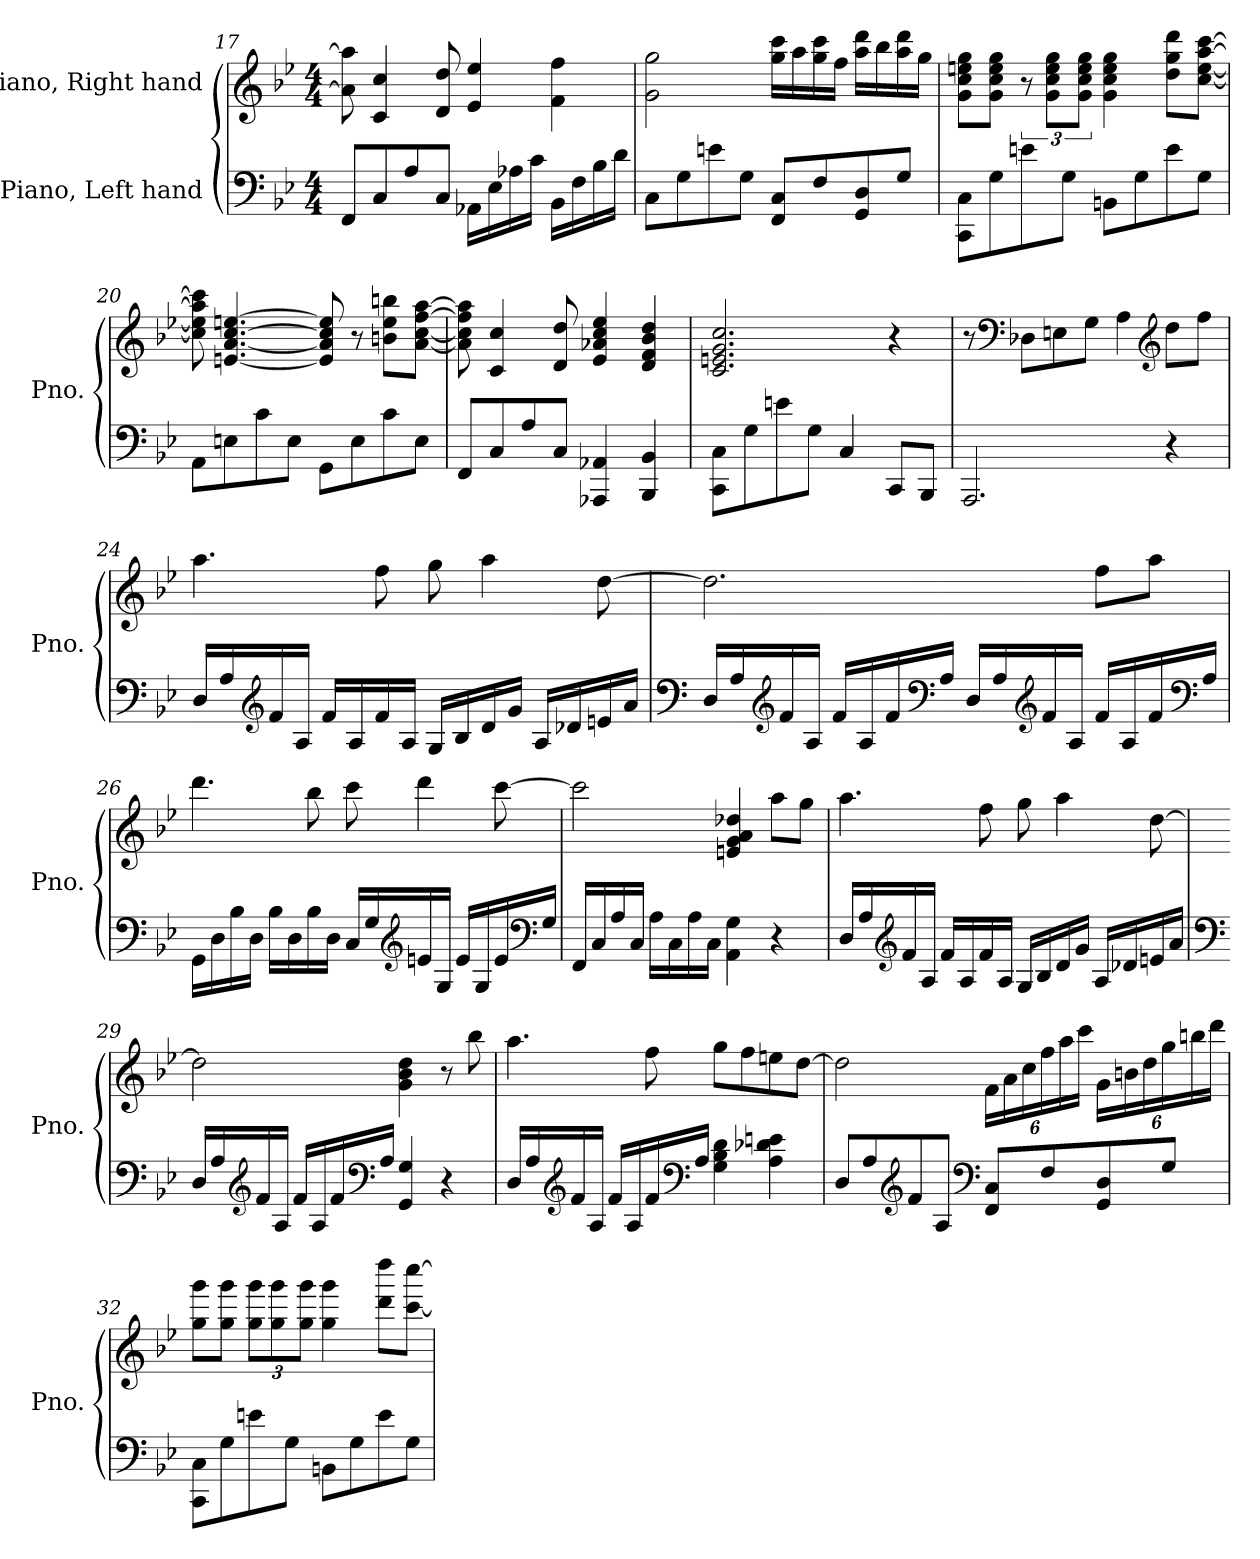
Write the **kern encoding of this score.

**kern	**kern
*part2	*part1
*staff2	*staff1
*I"Piano, Left hand	*I"Piano, Right hand
*I'Pno.	*I'Pno.
!!LO:LB:g=z
*clefF4	*clefG2
*k[b-e-]	*k[b-e-]
*M4/4	*M4/4
=17	=17
8FF/L	8a\] 8aa\]
8C/	4c/ 4cc/
8A/	.
8C/J	8d/ 8dd/
16AA-X\LL	4e-/ 4ee-/
16E-\	.
16A-X\	.
16c\JJ	.
16BB-\LL	4f\ 4ff\
16F\	.
16B-\	.
16d\JJ	.
=18	=18
8C\L	2g\ 2gg\
8G\	.
8en\	.
8G\J	.
8FF/ 8C/L	16gg\ 16ccc\LL
.	16aa\
8F/	16gg\ 16ccc\
.	16ff\JJ
8GG/ 8D/	16aa\ 16ddd\LL
.	16bb-\
8G/J	16aa\ 16ddd\
.	16gg\JJ
=19	=19
8CC\ 8C\L	8g\ 8cc\ 8een\ 8gg\L
8G\	8g\ 8cc\ 8ee\ 8gg\J
8en\	12r
.	12g\ 12cc\ 12ee\ 12gg\L
8G\J	.
.	12g\ 12cc\ 12ee\ 12gg\J
8BBn\L	4g\ 4cc\ 4ee\ 4gg\
8G\	.
8e\	8dd\ 8gg\ 8ddd\L
8G\J	[8cc\ [8ee\ [8aa\ [8ccc\J
!!LO:PB:g=z
=20	=20
8AA\L	8cc\] 8ee\] 8aa\] 8ccc\]
8En\	[4.en/ [4.a/ [4.cc/ [4.een/
8c\	.
8E\J	.
8GG\L	8e/] 8a/] 8cc/] 8ee/]
8E\	8r
8c\	8bn\ 8ee\ 8bbn\L
8E\J	[8a\ [8cc\ [8ff\ [8aa\J
=21	=21
8FF/L	8a\] 8cc\] 8ff\] 8aa\]
8C/	4c/ 4cc/
8A/	.
8C/J	8d/ 8dd/
4AAA-X/ 4AA-X/	4e-/ 4a-X/ 4cc/ 4ee-/
4BBB-/ 4BB-/	4d/ 4f/ 4b-/ 4dd/
=22	=22
8CC\ 8C\L	2.c/ 2.en/ 2.g/ 2.cc/
8G\	.
8en\	.
8G\J	.
4C/	.
8CC/L	4r
8BBB-/J	.
=23	=23
2.AAA/	8r
*	*clefF4
.	8D-X\L
.	8En\
.	8G\J
.	4A\
*	*clefG2
4r	8dd\L
.	8ff\J
!!LO:LB:g=z
=24	=24
16D/LL	4.aa\
16A/	.
*clefG2	*
16f/	.
16A/JJ	.
16f/LL	.
16A/	.
16f/	8ff\
16A/JJ	.
16G/LL	8gg\
16B-/	.
16d/	4aa\
16g/JJ	.
16A/LL	.
16d-X/	.
16en/	[8dd\
16a/JJ	.
=25	=25
*clefF4	*
16D/LL	2.dd\]
16A/	.
*clefG2	*
16f/	.
16A/JJ	.
16f/LL	.
16A/	.
16f/	.
*clefF4	*
16A/JJ	.
16D/LL	.
16A/	.
*clefG2	*
16f/	.
16A/JJ	.
16f/LL	8ff\L
16A/	.
16f/	8aa\J
*clefF4	*
16A/JJ	.
!!LO:LB:g=z
=26	=26
16GG\LL	4.ddd\
16D\	.
16B-\	.
16D\JJ	.
16B-\LL	.
16D\	.
16B-\	8bb-\
16D\JJ	.
16C/LL	8ccc\
16G/	.
*clefG2	*
16en/	4ddd\
16G/JJ	.
16e/LL	.
16G/	.
16e/	[8ccc\
*clefF4	*
16G/JJ	.
=27	=27
16FF/LL	2ccc\]
16C/	.
16A/	.
16C/JJ	.
16A\LL	.
16C\	.
16A\	.
16C\JJ	.
4AA\ 4G\	4en/ 4g/ 4a/ 4dd-X/
4r	8aa\L
.	8gg\J
!!LO:LB:g=z
=28	=28
16D/LL	4.aa\
16A/	.
*clefG2	*
16f/	.
16A/JJ	.
16f/LL	.
16A/	.
16f/	8ff\
16A/JJ	.
16G/LL	8gg\
16B-/	.
16d/	4aa\
16g/JJ	.
16A/LL	.
16d-X/	.
16en/	[8dd\
16a/JJ	.
=29	=29
*clefF4	*
16D/LL	2dd\]
16A/	.
*clefG2	*
16f/	.
16A/JJ	.
16f/LL	.
16A/	.
16f/	.
*clefF4	*
16A/JJ	.
4GG/ 4G/	4g\ 4b-\ 4dd\
4r	8r
.	8bb-\
!!LO:LB:g=z
=30	=30
16D/LL	4.aa\
16A/	.
*clefG2	*
16f/	.
16A/JJ	.
16f/LL	.
16A/	.
16f/	8ff\
*clefF4	*
16A/JJ	.
4G\ 4B-\ 4d\	8gg\L
.	8ff\
4A\ 4d-X\ 4en\	8een\
.	[8dd\J
=31	=31
8D/L	2dd\]
8A/	.
*clefG2	*
8f/	.
8A/J	.
*clefF4	*
*	*Xbrackettup
8FF/ 8C/L	24f\LL
.	24a\
.	24cc\
8F/	24ff\
.	24aa\
.	24ccc\JJ
8GG/ 8D/	24g\LL
.	24bn\
.	24dd\
8G/J	24gg\
.	24bbn\
.	24ddd\JJ
!!LO:LB:g=z
=32	=32
8CC\ 8C\L	8gg\ 8ggg\L
8G\	8gg\ 8ggg\J
8en\	12gg\ 12ggg\L
.	12gg\ 12ggg\
8G\J	.
.	12gg\ 12ggg\J
8BBn\L	4gg\ 4ggg\
8G\	.
8e\	8ddd\ 8dddd\L
8G\J	[8ccc\ [8cccc\J
=	=
*-	*-
